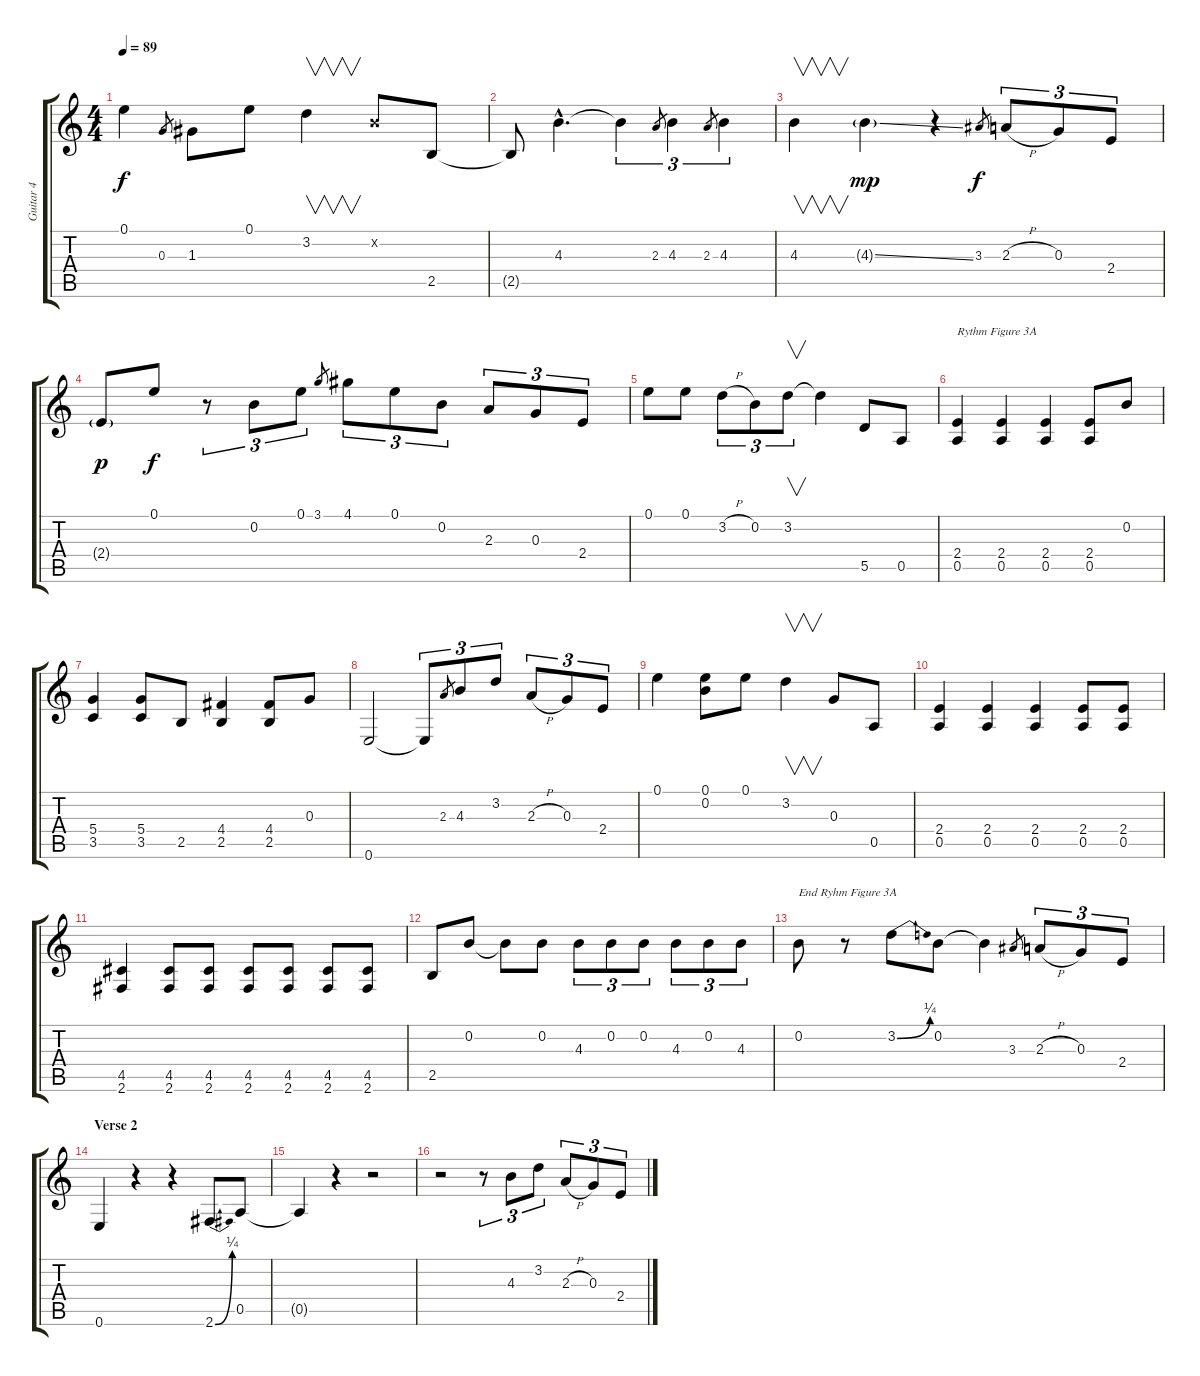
\track ("Guitar 4" "Guitar 4") {instrument distortionguitar}
\staff {score tabs}
\tuning (E4 B3 G3 D3 A2 E2) {hide}
\ts (4 4)
\tempo 89
\clef g2
\ks c
0.1.4{dy f} 0.3.8{gr} 1.3.8 0.1.8 3.2.4{v} 0.2{x}.8 2.5.8 |
2.5{t}.8 4.3{hac}.4{d} 4.3{t}.4{tu (3 2)} 2.3.8{gr} 4.3.4{tu (3 2)} 2.3.8{gr} 4.3.4{tu (3 2)} |
4.3.4{v} 4.3{ss g}.4{dy mp} r.4 3.3.8{gr dy f} 2.3{h}.8{tu (3 2)} 0.3.8{tu (3 2)} 2.4.8{tu (3 2)} |
2.4{g}.8{dy p} 0.1.8{dy f} r.8{tu (3 2)} 0.2.8{tu (3 2)} 0.1.8{tu (3 2)} 3.1.8{gr} 4.1.8{tu (3 2)} 0.1.8{tu (3 2)} 0.2.8{tu (3 2)} 2.3.8{tu (3 2)} 0.3.8{tu (3 2)} 2.4.8{tu (3 2)} |
0.1.8 0.1.8 3.2{h}.8{tu (3 2)} 0.2.8{tu (3 2)} 3.2.8{v tu (3 2)} 3.2{t}.4 5.5.8 0.5.8 |
(2.4 0.5).4{txt "Rythm Figure 3A"} (2.4 0.5).4 (2.4 0.5).4 (2.4 0.5).8 0.2.8 |
(5.4 3.5).4 (5.4 3.5).8 2.5.8 (4.4 2.5).4 (4.4 2.5).8 0.3.8 |
0.6.2 0.6{t}.8{tu (3 2)} 2.3.8{gr} 4.3.8{tu (3 2)} 3.2.8{tu (3 2)} 2.3{h}.8{tu (3 2)} 0.3.8{tu (3 2)} 2.4.8{tu (3 2)} |
0.1.4 (0.1 0.2).8 0.1.8 3.2.4{v} 0.3.8 0.5.8 |
(2.4 0.5).4 (2.4 0.5).4 (2.4 0.5).4 (2.4 0.5).8 (2.4 0.5).8 |
(4.5 2.6).4 (4.5 2.6).8 (4.5 2.6).8 (4.5 2.6).8 (4.5 2.6).8 (4.5 2.6).8 (4.5 2.6).8 |
2.5.8 0.2.8 0.2{t}.8 0.2.8 4.3.8{tu (3 2)} 0.2.8{tu (3 2)} 0.2.8{tu (3 2)} 4.3.8{tu (3 2)} 0.2.8{tu (3 2)} 4.3.8{tu (3 2)} |
0.2.8{txt "End Ryhm Figure 3A"} r.8 3.2{be (bend 0 0 60 1)}.8 0.2.8 0.2{t}.4 3.3.8{gr} 2.3{h}.8{tu (3 2)} 0.3.8{tu (3 2)} 2.4.8{tu (3 2)} |
\section ("" "Verse 2")
0.6.4 r.4 r.4 2.6{be (bend 0 0 60 1)}.8 0.5.8 |
0.5{t}.4 r.4 r.2 |
r.2 r.8{tu (3 2)} 4.3.8{tu (3 2)} 3.2.8{tu (3 2)} 2.3{h}.8{tu (3 2)} 0.3.8{tu (3 2)} 2.4.8{tu (3 2)}
